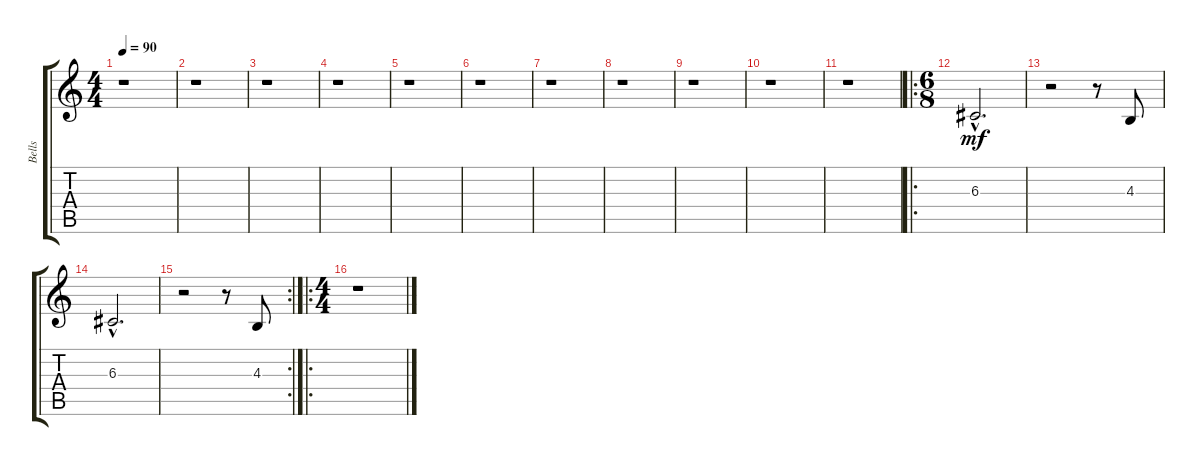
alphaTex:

\track ("Bells" "Bells") {instrument tubularbells}
\staff {score tabs}
\tuning (E4 B3 G3 D3 A2 E2) {hide}
\ts (4 4)
\tempo 90
\clef g2
\ks c
r.1{dy mf instrument tubularbells} |
r.1 |
r.1 |
r.1 |
r.1 |
r.1 |
r.1 |
r.1 |
r.1 |
r.1 |
r.1 |
\ro
\ts (6 8)
6.3{hac}.2{d} |
r.2 r.8 4.3.8 |
6.3{hac}.2{d} |
\rc 2
r.2 r.8 4.3.8 |
\ro
\ts (4 4)
r.1
